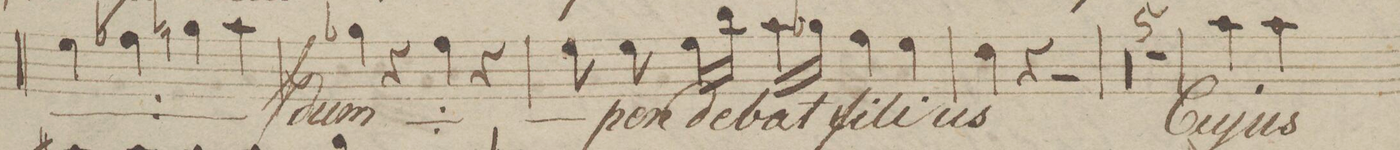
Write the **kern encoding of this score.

**kern	**text	**dynam
*I"Cant.	*	*
*clefC1	*	*
*k[b-]	*	*
*met(c)	*	*
*M4/4	*	*
*	*ij	*
4cc\	dum	.
4dd-X\	pen-	.
4een\	-de-	.
4ff\	-bat	.
*	*Xij	*
=27	=27	=27
4ee-X\	dum	f
4r	.	.
*	*ij	*
4dd\	dum	.
4r	.	.
=28	=28	=28
8cc\	dum	.
*	*Xij	*
8cc\	pen-	.
16cc\LL	-de-	.
16gg\JJ	.	.
16ff\LL	-bat	.
16ee-X\JJ	.	.
4dd\	fi-	.
4cc\	-li-	.
=29	=29	=29
4b-\	-us	.
4r	.	.
2r	.	.
=30	=30	=30
00r	.	.
=31	=31	=31
=32	=32	=32
=33	=33	=33
=34	=34	=34
1r	.	.
=35	=35	=35
4ff\	Cu-	.
4ff\	-jus	.
*-	*-	*-
